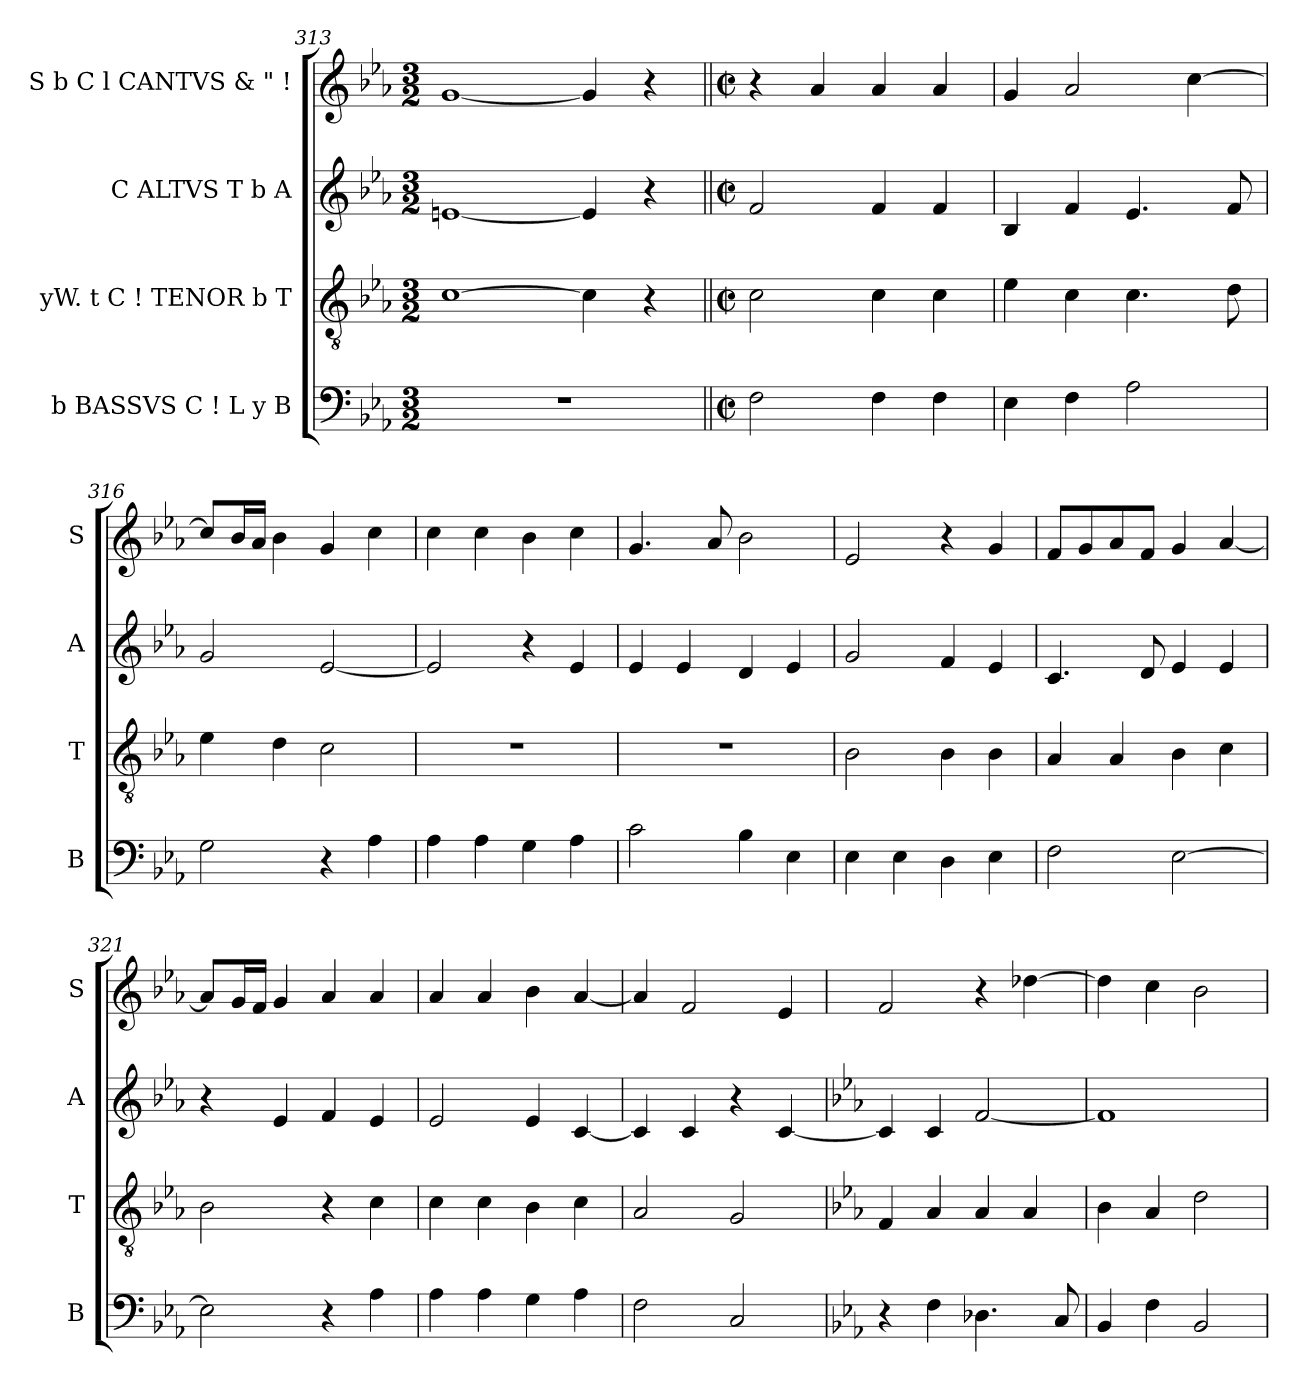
**kern	**kern	**kern	**kern
*part4	*part3	*part2	*part1
*staff4	*staff3	*staff2	*staff1
*I"b BASSVS C ! L y B	*I"yW. t C ! TENOR b T	*I"C ALTVS T b A	*I"S b C l CANTVS & " !
*I'B	*I'T	*I'A	*I'S
*clefF4	*clefGv2	*clefG2	*clefG2
*k[b-e-a-]	*k[b-e-a-]	*k[b-e-a-]	*k[b-e-a-]
*E-:	*E-:	*E-:	*E-:
*M3/2	*M3/2	*M3/2	*M3/2
=313	=313	=313	=313
1.r	[>1c	[<1en	[<1g
.	4c\]	4e/]	4g/]
.	4r	4r	4r
!!LO:LB:g=z
=314||	=314||	=314||	=314||
*M2/2	*M2/2	*M2/2	*M2/2
*met(c|)	*met(c|)	*met(c|)	*met(c|)
2F\	2c\	2f/	4r
.	.	.	4a-/
4F\	4c\	4f/	4a-/
4F\	4c\	4f/	4a-/
=315	=315	=315	=315
4E-\	4e-\	4B-/	4g/
4F\	4c\	4f/	2a-/
2A-\	4.c\	4.e-/	.
.	.	.	[>4cc\
.	8d\	8f/	.
=316	=316	=316	=316
2G\	4e-\	2g/	8cc/L]
.	.	.	16b-/L
.	.	.	16a-/JJ
.	4d\	.	4b-\
4r	2c\	[<2e-/	4g/
4A-\	.	.	4cc\
=317	=317	=317	=317
4A-\	1r	2e-/]	4cc\
4A-\	.	.	4cc\
4G\	.	4r	4b-\
4A-\	.	4e-/	4cc\
!!LO:LB:g=z
=318	=318	=318	=318
2c\	1r	4e-/	4.g/
.	.	4e-/	.
.	.	.	8a-/
4B-\	.	4d/	2b-\
4E-\	.	4e-/	.
=319	=319	=319	=319
4E-\	2B-\	2g/	2e-/
4E-\	.	.	.
4D\	4B-\	4f/	4r
4E-\	4B-\	4e-/	4g/
=320	=320	=320	=320
2F\	4A-/	4.c/	8f/L
.	.	.	8g/
.	4A-/	.	8a-/
.	.	8d/	8f/J
[>2E-\	4B-\	4e-/	4g/
.	4c\	4e-/	[<4a-/
=321	=321	=321	=321
2E-\]	2B-\	4r	8a-/L]
.	.	.	16g/L
.	.	.	16f/JJ
.	.	4e-/	4g/
4r	4r	4f/	4a-/
4A-\	4c\	4e-/	4a-/
!!LO:PB:g=z
=322	=322	=322	=322
4A-\	4c\	2e-/	4a-/
4A-\	4c\	.	4a-/
4G\	4B-\	4e-/	4b-\
4A-\	4c\	[<4c/	[<4a-/
=323	=323	=323	=323
2F\	2A-/	4c/]	4a-/]
.	.	4c/	2f/
2C/	2G/	4r	.
.	.	[<4c/	4e-/
=324	=324	=324	=324
*	*	*	*k[]
*	*	*	*C:
4r	4F/	4c/]	2f/
4F\	4A-/	4c/	.
4.D-X\	4A-/	[<2f/	4r
.	4A-/	.	[>4dd-X\
8C/	.	.	.
=325	=325	=325	=325
4BB-/	4B-\	1f]	4dd-\]
4F\	4A-/	.	4cc\
2BB-/	2d\	.	2b\
=	=	=	=
*-	*-	*-	*-
